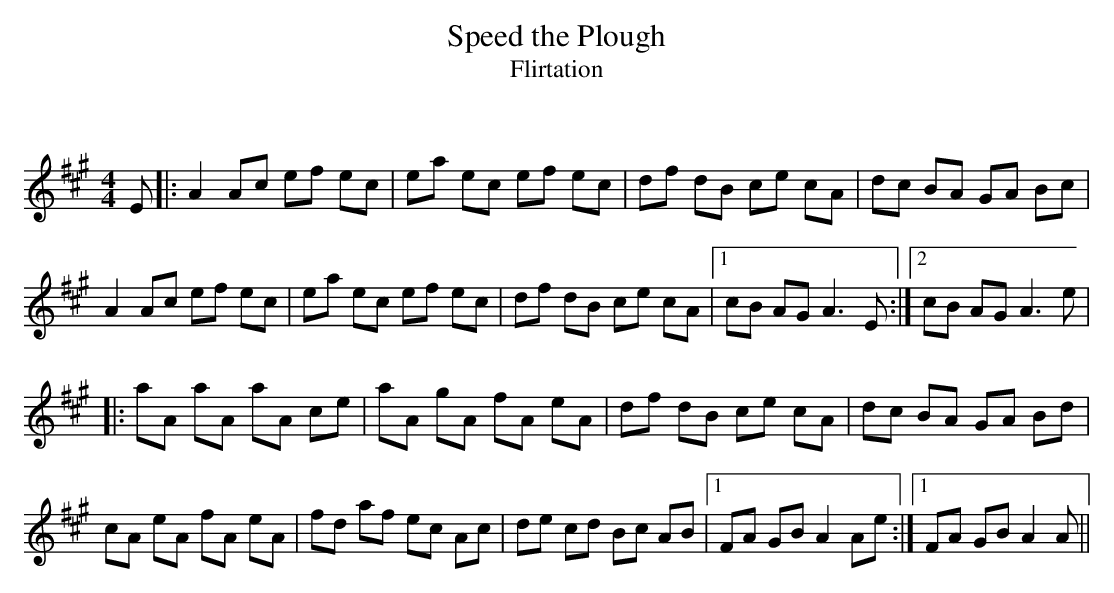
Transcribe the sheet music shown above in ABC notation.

X:1
T: Speed the Plough
T: Flirtation
C:
Q: 232
K:A
M:4/4
L:1/8
E|:A2 Ac ef ec|ea ec ef ec|df dB ce cA|dc BA GA Bc|
A2 Ac ef ec|ea ec ef ec|df dB ce cA|1cB AG A3E:|2cB AG A3e|
|:aA aA aA ce|aA gA fA eA|df dB ce cA|dc BA GA Bd|
cA eA fA eA|fd af ec Ac|de cd Bc AB|1FA GB A2 Ae:|1FA GB A2 A||
